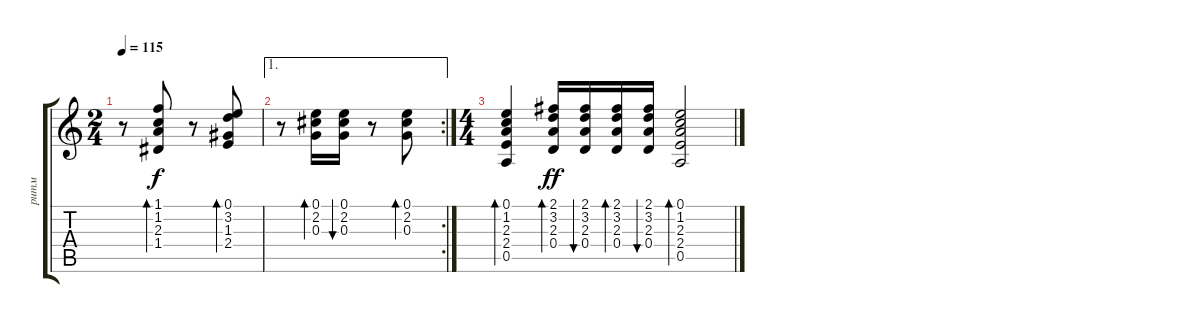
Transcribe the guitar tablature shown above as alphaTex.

\track ("ритм" "ритм") {instrument acousticguitarsteel}
\staff {score tabs}
\tuning (E4 B3 G3 D3 A2 E2) {hide}
\ts (2 4)
\tempo 115
\clef g2
\ks aminor
r.8{dy f} (1.1 1.2 2.3 1.4).8{bd 60} r.8 (0.1 3.2 1.3 2.4).8{bd 60} |
\ae 1
\rc 2
r.8 (0.1 2.2 0.3).16{bd 60} (0.1 2.2 0.3).16{bu 60} r.8 (0.1 2.2 0.3).8{bd 60} |
\ts (4 4)
(0.1 1.2 2.3 2.4 0.5).4{bd 60} (2.1 3.2 2.3 0.4).16{bd 60 dy ff} (2.1 3.2 2.3 0.4).16{bu 60} (2.1 3.2 2.3 0.4).16{bd 60} (2.1 3.2 2.3 0.4).16{bu 60} (0.1 1.2 2.3 2.4 0.5).2{bd 60}
